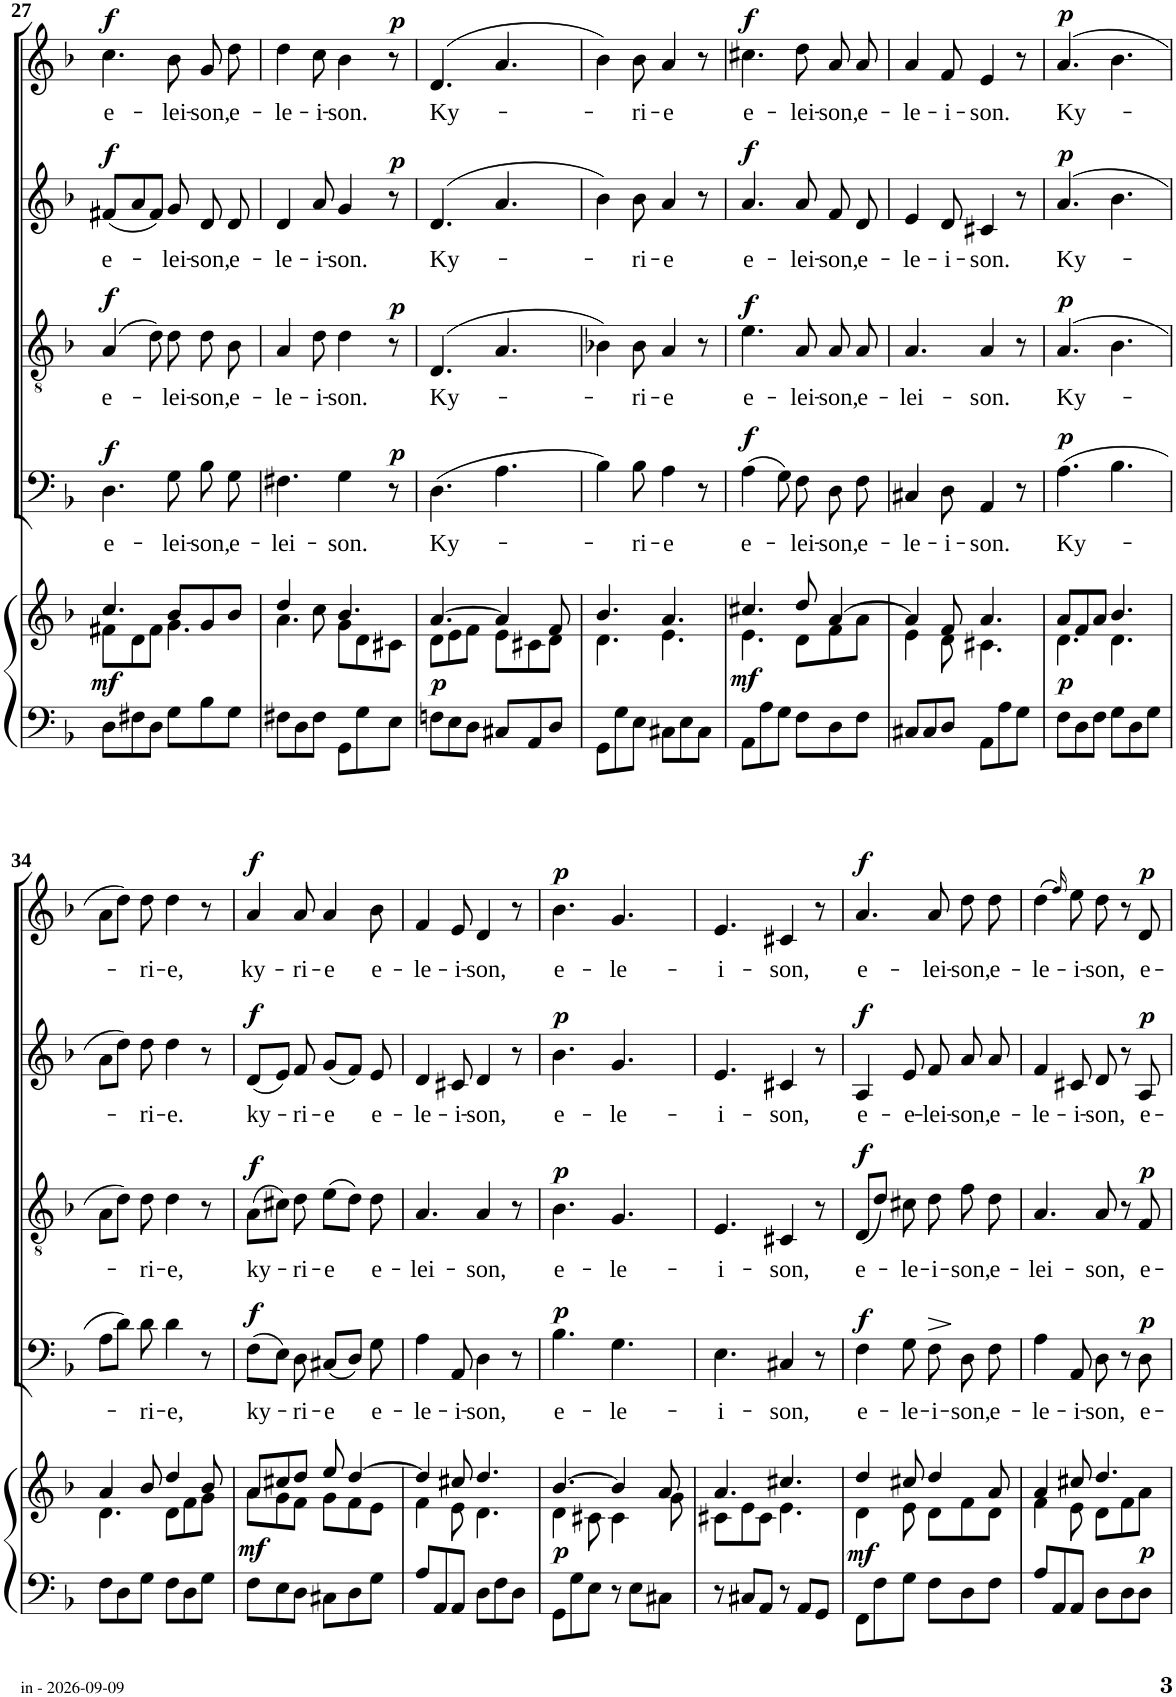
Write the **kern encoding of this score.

**kern	**kern	**dynam	**kern	**text	**dynam	**kern	**text	**dynam	**kern	**text	**dynam	**kern	**text	**dynam
*part5	*part5	*part5	*part4	*part4	*part4	*part3	*part3	*part3	*part2	*part2	*part2	*part1	*part1	*part1
*staff6	*staff5	*staff5/6	*staff4	*staff4	*staff4	*staff3	*staff3	*staff3	*staff2	*staff2	*staff2	*staff1	*staff1	*staff1
*I"Organ	*	*	*I"Bass	*	*	*I"Tenor	*	*	*I"Alto	*	*	*I"Soprano	*	*
!!LO:PB:g=z
*clefF4	*clefG2	*	*clefF4	*	*	*clefGv2	*	*	*clefG2	*	*	*clefG2	*	*
*k[b-]	*k[b-]	*	*k[b-]	*	*	*k[b-]	*	*	*k[b-]	*	*	*k[b-]	*	*
*M6/8	*M6/8	*	*M6/8	*	*	*M6/8	*	*	*M6/8	*	*	*M6/8	*	*
=27	=27	=27	=27	=27	=27	=27	=27	=27	=27	=27	=27	=27	=27	=27
*	*^	*	*	*	*	*	*	*	*	*	*	*	*	*
!	!	!	!LO:DY:b	!	!LO:LY:b	!LO:DY:a	!	!LO:LY:b	!LO:DY:a	!	!LO:LY:b	!LO:DY:a	!	!LO:LY:b	!LO:DY:a
8D\L	4.cc/	8f#X\L	mf	4.D\	e-	f	(4A/	e-	f	(8f#X/L	e-	f	4.cc\	e-	f
8F#X\	.	8d\	.	.	.	.	.	.	.	8a/	.	.	.	.	.
8D\J	.	8f#\J	.	.	.	.	8d\)	.	.	8f#/J)	.	.	.	.	.
!	!	!	!	!	!LO:LY:b	!	!	!LO:LY:b	!	!	!LO:LY:b	!	!	!LO:LY:b	!
8G\L	8b-/L	4.g\	.	8G\	-lei-	.	8d\	-lei-	.	8g/	lei-	.	8b-\	-lei-	.
!	!	!	!	!	!LO:LY:b	!	!	!LO:LY:b	!	!	!LO:LY:b	!	!	!LO:LY:b	!
8B-\	8g/	.	.	8B-\	-son,	.	8d\	-son,	.	8d/	-son,	.	8g/	-son,	.
!	!	!	!	!	!LO:LY:b	!	!	!LO:LY:b	!	!	!LO:LY:b	!	!	!LO:LY:b	!
8G\J	8b-/J	.	.	8G\	e-	.	8B-\	e-	.	8d/	e-	.	8dd\	e-	.
=28	=28	=28	=28	=28	=28	=28	=28	=28	=28	=28	=28	=28	=28	=28	=28
!	!	!	!	!	!LO:LY:b	!	!	!LO:LY:b	!	!	!LO:LY:b	!	!	!LO:LY:b	!
8F#X\L	4dd/	4.a\	.	4.F#X\	-lei-	.	4A/	-le-	.	4d/	-le-	.	4dd\	-le-	.
8D\	.	.	.	.	.	.	.	.	.	.	.	.	.	.	.
!	!	!	!	!	!	!	!	!LO:LY:b	!	!	!LO:LY:b	!	!	!LO:LY:b	!
8F#\J	8cc\	.	.	.	.	.	8d\	-i-	.	8a/	-i-	.	8cc\	-i-	.
!	!	!	!	!	!LO:LY:b	!	!	!LO:LY:b	!	!	!LO:LY:b	!	!	!LO:LY:b	!
8GG\L	4.b-/	8g\L	.	4G\	-son.	.	4d\	-son.	.	4g/	-son.	.	4b-\	-son.	.
8G\	.	8d\	.	.	.	.	.	.	.	.	.	.	.	.	.
!	!	!	!	!	!	!LO:DY:a	!	!	!LO:DY:a	!	!	!LO:DY:a	!	!	!LO:DY:a
8E\J	.	8c#X\J	.	8r	.	p	8r	.	p	8r	.	p	8r	.	p
=29	=29	=29	=29	=29	=29	=29	=29	=29	=29	=29	=29	=29	=29	=29	=29
!	!	!	!LO:DY:b	!	!LO:LY:b	!	!	!LO:LY:b	!	!	!LO:LY:b	!	!	!LO:LY:b	!
8Fn\L	[4.a/	8d\L	p	(4.D\	Ky-	.	(4.D/	Ky-	.	(4.d/	Ky-	.	(4.d/	Ky-	.
8E\	.	8e\	.	.	.	.	.	.	.	.	.	.	.	.	.
8D\J	.	8f\J	.	.	.	.	.	.	.	.	.	.	.	.	.
8C#X/L	4a/]	8e\L	.	4.A\	.	.	4.A/	.	.	4.a/	.	.	4.a/	.	.
8AA/	.	8c#X\	.	.	.	.	.	.	.	.	.	.	.	.	.
8D/J	8f/	8d\J	.	.	.	.	.	.	.	.	.	.	.	.	.
=30	=30	=30	=30	=30	=30	=30	=30	=30	=30	=30	=30	=30	=30	=30	=30
8GG\L	4.b-/	4.d\	.	4B-\)	.	.	4B-X\)	.	.	4b-\)	.	.	4b-\)	.	.
8G\	.	.	.	.	.	.	.	.	.	.	.	.	.	.	.
!	!	!	!	!	!LO:LY:b	!	!	!LO:LY:b	!	!	!LO:LY:b	!	!	!LO:LY:b	!
8E\J	.	.	.	8B-\	-ri-	.	8B-\	-ri-	.	8b-\	-ri-	.	8b-\	-ri-	.
!	!	!	!	!	!LO:LY:b	!	!	!LO:LY:b	!	!	!LO:LY:b	!	!	!LO:LY:b	!
8C#X\L	4.a/	4.e\	.	4A\	-e	.	4A/	-e	.	4a/	-e	.	4a/	-e	.
8E\	.	.	.	.	.	.	.	.	.	.	.	.	.	.	.
8C#\J	.	.	.	8r	.	.	8r	.	.	8r	.	.	8r	.	.
=31	=31	=31	=31	=31	=31	=31	=31	=31	=31	=31	=31	=31	=31	=31	=31
!	!	!	!LO:DY:b	!	!LO:LY:b	!LO:DY:a	!	!LO:LY:b	!LO:DY:a	!	!LO:LY:b	!LO:DY:a	!	!LO:LY:b	!LO:DY:a
8AA\L	4.cc#X/	4.e\	mf	(4A\	e-	f	4.e\	e-	f	4.a/	e-	f	4.cc#X\	e-	f
8A\	.	.	.	.	.	.	.	.	.	.	.	.	.	.	.
8G\J	.	.	.	8G\)	.	.	.	.	.	.	.	.	.	.	.
!	!	!	!	!	!LO:LY:b	!	!	!LO:LY:b	!	!	!LO:LY:b	!	!	!LO:LY:b	!
8F\L	8dd/	8d\L	.	8F\	-lei-	.	8A/	-lei-	.	8a/	-lei-	.	8dd\	-lei-	.
!	!	!	!	!	!LO:LY:b	!	!	!LO:LY:b	!	!	!LO:LY:b	!	!	!LO:LY:b	!
8D\	[4a/	8f\	.	8D\	-son,	.	8A/	-son,	.	8f/	-son,	.	8a/	-son,	.
!	!	!	!	!	!LO:LY:b	!	!	!LO:LY:b	!	!	!LO:LY:b	!	!	!LO:LY:b	!
8F\J	.	8a\J	.	8F\	e-	.	8A/	e-	.	8d/	e-	.	8a/	e-	.
=32	=32	=32	=32	=32	=32	=32	=32	=32	=32	=32	=32	=32	=32	=32	=32
!	!	!	!	!	!LO:LY:b	!	!	!LO:LY:b	!	!	!LO:LY:b	!	!	!LO:LY:b	!
8C#X/L	4a/]	4e\	.	4C#X/	-le-	.	4.A/	-lei-	.	4e/	-le-	.	4a/	-le-	.
8C#/	.	.	.	.	.	.	.	.	.	.	.	.	.	.	.
!	!	!	!	!	!LO:LY:b	!	!	!	!	!	!LO:LY:b	!	!	!LO:LY:b	!
8D/J	8f/	8d\	.	8D\	-i-	.	.	.	.	8d/	-i-	.	8f/	-i-	.
!	!	!	!	!	!LO:LY:b	!	!	!LO:LY:b	!	!	!LO:LY:b	!	!	!LO:LY:b	!
8AA\L	4.a/	4.c#X\	.	4AA/	-son.	.	4A/	-son.	.	4c#X/	-son.	.	4e/	-son.	.
8A\	.	.	.	.	.	.	.	.	.	.	.	.	.	.	.
8G\J	.	.	.	8r	.	.	8r	.	.	8r	.	.	8r	.	.
=33	=33	=33	=33	=33	=33	=33	=33	=33	=33	=33	=33	=33	=33	=33	=33
!	!	!	!LO:DY:a=2	!	!LO:LY:b	!LO:DY:a	!	!LO:LY:b	!LO:DY:a	!	!LO:LY:b	!LO:DY:a	!	!LO:LY:b	!LO:DY:a
8F\L	8a/L	4.d\	p	(4.A\	Ky-	p	(4.A/	Ky-	p	(4.a/	Ky-	p	(4.a/	Ky-	p
8D\	8f/	.	.	.	.	.	.	.	.	.	.	.	.	.	.
8F\J	8a/J	.	.	.	.	.	.	.	.	.	.	.	.	.	.
8G\L	4.b-/	4.d\	.	4.B-\	.	.	4.B-\	.	.	4.b-\	.	.	4.b-\	.	.
8D\	.	.	.	.	.	.	.	.	.	.	.	.	.	.	.
8G\J	.	.	.	.	.	.	.	.	.	.	.	.	.	.	.
!!LO:LB:g=z
=34	=34	=34	=34	=34	=34	=34	=34	=34	=34	=34	=34	=34	=34	=34	=34
8F\L	4a/	4.d\	.	8A\L	.	.	8A\L	.	.	8a\L	.	.	8a\L	.	.
8D\	.	.	.	8d\J)	.	.	8d\J)	.	.	8dd\J)	.	.	8dd\J)	.	.
!	!	!	!	!	!LO:LY:b	!	!	!LO:LY:b	!	!	!LO:LY:b	!	!	!LO:LY:b	!
8G\J	8b-/	.	.	8d\	-ri-	.	8d\	-ri-	.	8dd\	-ri-	.	8dd\	-ri-	.
!	!	!	!	!	!LO:LY:b	!	!	!LO:LY:b	!	!	!LO:LY:b	!	!	!LO:LY:b	!
8F\L	4dd/	8d\L	.	4d\	-e,	.	4d\	-e,	.	4dd\	-e.	.	4dd\	-e,	.
8D\	.	8f\	.	.	.	.	.	.	.	.	.	.	.	.	.
8G\J	8b-/	8g\J	.	8r	.	.	8r	.	.	8r	.	.	8r	.	.
=35	=35	=35	=35	=35	=35	=35	=35	=35	=35	=35	=35	=35	=35	=35	=35
!	!	!	!LO:DY:b	!	!LO:LY:b	!LO:DY:a	!	!LO:LY:b	!LO:DY:a	!	!LO:LY:b	!LO:DY:a	!	!LO:LY:b	!LO:DY:a
8F\L	8a/L	8a\L	mf	(8F\L	ky-	f	(8A\L	ky-	f	(8d/L	ky-	f	4a/	ky-	f
8E\	8cc#X/	8g\	.	8E\J)	.	.	8c#X\J)	.	.	8e/J)	.	.	.	.	.
!	!	!	!	!	!LO:LY:b	!	!	!LO:LY:b	!	!	!LO:LY:b	!	!	!LO:LY:b	!
8D\J	8dd/J	8f\J	.	8D\	-ri-	.	8d\	-ri-	.	8f/	-ri-	.	8a/	-ri-	.
!	!	!	!	!	!LO:LY:b	!	!	!LO:LY:b	!	!	!LO:LY:b	!	!	!LO:LY:b	!
8C#X\L	8ee/	8g\L	.	(8C#X/L	-e	.	(8e\L	-e	.	(8g/L	-e	.	4a/	-e	.
8D\	[4dd/	8f\	.	8D/J)	.	.	8d\J)	.	.	8f/J)	.	.	.	.	.
!	!	!	!	!	!LO:LY:b	!	!	!LO:LY:b	!	!	!LO:LY:b	!	!	!LO:LY:b	!
8G\J	.	8e\J	.	8G\	e-	.	8d\	e-	.	8e/	e-	.	8b-\	e-	.
=36	=36	=36	=36	=36	=36	=36	=36	=36	=36	=36	=36	=36	=36	=36	=36
!	!	!	!	!	!LO:LY:b	!	!	!LO:LY:b	!	!	!LO:LY:b	!	!	!LO:LY:b	!
8A/L	4dd/]	4f\	.	4A\	-le-	.	4.A/	-lei-	.	4d/	-le-	.	4f/	-le-	.
8AA/	.	.	.	.	.	.	.	.	.	.	.	.	.	.	.
!	!	!	!	!	!LO:LY:b	!	!	!	!	!	!LO:LY:b	!	!	!LO:LY:b	!
8AA/J	8cc#X/	8e\	.	8AA/	-i-	.	.	.	.	8c#X/	-i-	.	8e/	-i-	.
!	!	!	!	!	!LO:LY:b	!	!	!LO:LY:b	!	!	!LO:LY:b	!	!	!LO:LY:b	!
8D\L	4.dd/	4.d\	.	4D\	-son,	.	4A/	-son,	.	4d/	-son,	.	4d/	-son,	.
8F\	.	.	.	.	.	.	.	.	.	.	.	.	.	.	.
8D\J	.	.	.	8r	.	.	8r	.	.	8r	.	.	8r	.	.
=37	=37	=37	=37	=37	=37	=37	=37	=37	=37	=37	=37	=37	=37	=37	=37
!	!	!	!LO:DY:b	!	!LO:LY:b	!LO:DY:a	!	!LO:LY:b	!LO:DY:a	!	!LO:LY:b	!LO:DY:a	!	!LO:LY:b	!LO:DY:a
8GG\L	[4.b-/	4d\	p	4.B-\	e-	p	4.B-\	e-	p	4.b-\	e-	p	4.b-\	e-	p
8G\	.	.	.	.	.	.	.	.	.	.	.	.	.	.	.
8E\J	.	8c#X\	.	.	.	.	.	.	.	.	.	.	.	.	.
!	!	!	!	!	!LO:LY:b	!	!	!LO:LY:b	!	!	!LO:LY:b	!	!	!LO:LY:b	!
8r	4b-/]	4c#\	.	4.G\	-le-	.	4.G/	-le-	.	4.g/	-le-	.	4.g/	-le-	.
8E\L	.	.	.	.	.	.	.	.	.	.	.	.	.	.	.
8C#X\J	8a/	8g\	.	.	.	.	.	.	.	.	.	.	.	.	.
=38	=38	=38	=38	=38	=38	=38	=38	=38	=38	=38	=38	=38	=38	=38	=38
!	!	!	!	!	!LO:LY:b	!	!	!LO:LY:b	!	!	!LO:LY:b	!	!	!LO:LY:b	!
8r	4.a/	8c#X\L	.	4.E\	-i-	.	4.E/	-i-	.	4.e/	-i-	.	4.e/	-i-	.
8C#X/L	.	8e\	.	.	.	.	.	.	.	.	.	.	.	.	.
8AA/J	.	8c#\J	.	.	.	.	.	.	.	.	.	.	.	.	.
!	!	!	!	!	!LO:LY:b	!	!	!LO:LY:b	!	!	!LO:LY:b	!	!	!LO:LY:b	!
8r	4.cc#X/	4.e\	.	4C#X/	-son,	.	4C#X/	-son,	.	4c#X/	-son,	.	4c#X/	-son,	.
8AA/L	.	.	.	.	.	.	.	.	.	.	.	.	.	.	.
8GG/J	.	.	.	8r	.	.	8r	.	.	8r	.	.	8r	.	.
=39	=39	=39	=39	=39	=39	=39	=39	=39	=39	=39	=39	=39	=39	=39	=39
!	!	!	!LO:DY:b	!	!LO:LY:b	!LO:DY:a	!	!LO:LY:b	!LO:DY:a	!	!LO:LY:b	!LO:DY:a	!	!LO:LY:b	!LO:DY:a
8FF\L	4dd/	4d\	mf	4F\	e-	f	(8D/L	e-	f	4A/	e-	f	4.a/	e-	f
8F\	.	.	.	.	.	.	8d/J)	.	.	.	.	.	.	.	.
!	!	!	!	!	!LO:LY:b	!	!	!LO:LY:b	!	!	!LO:LY:b	!	!	!	!
8G\J	8cc#X/	8e\	.	8G\	-le-	.	8c#X\	-le-	.	8e/	e-	.	.	.	.
!	!	!	!	!	!LO:LY:b	!LO:HP:b	!	!LO:LY:b	!	!	!LO:LY:b	!	!	!LO:LY:b	!
8F\L	4dd/	8d\L	.	8F\	-i-	>	8d\	-i-	.	8f/	-lei-	.	8a/	-lei-	.
!	!	!	!	!	!LO:LY:b	!	!	!LO:LY:b	!	!	!LO:LY:b	!	!	!LO:LY:b	!
8D\	.	8f\	.	8D\	-son,	]	8f\	-son,	.	8a/	-son,	.	8dd\	-son,	.
!	!	!	!	!	!LO:LY:b	!	!	!LO:LY:b	!	!	!LO:LY:b	!	!	!LO:LY:b	!
8F\J	8a/	8d\J	.	8F\	e-	.	8d\	e-	.	8a/	e-	.	8dd\	e-	.
=40	=40	=40	=40	=40	=40	=40	=40	=40	=40	=40	=40	=40	=40	=40	=40
!	!	!	!	!	!LO:LY:b	!	!	!LO:LY:b	!	!	!LO:LY:b	!	!	!LO:LY:b	!
8A/L	4a/	4f\	.	4A\	-le-	.	4.A/	-lei-	.	4f/	-le-	.	(4dd\	-le-	.
8AA/	.	.	.	.	.	.	.	.	.	.	.	.	.	.	.
.	.	.	.	.	.	.	.	.	.	.	.	.	16qff/)	.	.
!	!	!	!	!	!LO:LY:b	!	!	!	!	!	!LO:LY:b	!	!	!LO:LY:b	!
8AA/J	8cc#X/	8e\	.	8AA/	-i-	.	.	.	.	8c#X/	-i-	.	8ee\	-i-	.
!	!	!	!	!	!LO:LY:b	!	!	!LO:LY:b	!	!	!LO:LY:b	!	!	!LO:LY:b	!
8D\L	4.dd/	8d\L	.	8D\	-son,	.	8A/	-son,	.	8d/	-son,	.	8dd\	-son,	.
8D\	.	8f\	.	8r	.	.	8r	.	.	8r	.	.	8r	.	.
!	!	!	!LO:DY:b	!	!LO:LY:b	!LO:DY:a	!	!LO:LY:b	!LO:DY:a	!	!LO:LY:b	!LO:DY:a	!	!LO:LY:b	!LO:DY:a
8D\J	.	8a\J	p	8D\	e-	p	8F/	e-	p	8A/	e-	p	8d/	e-	p
*	*v	*v	*	*	*	*	*	*	*	*	*	*	*	*	*
=	=	=	=	=	=	=	=	=	=	=	=	=	=	=
*-	*-	*-	*-	*-	*-	*-	*-	*-	*-	*-	*-	*-	*-	*-
